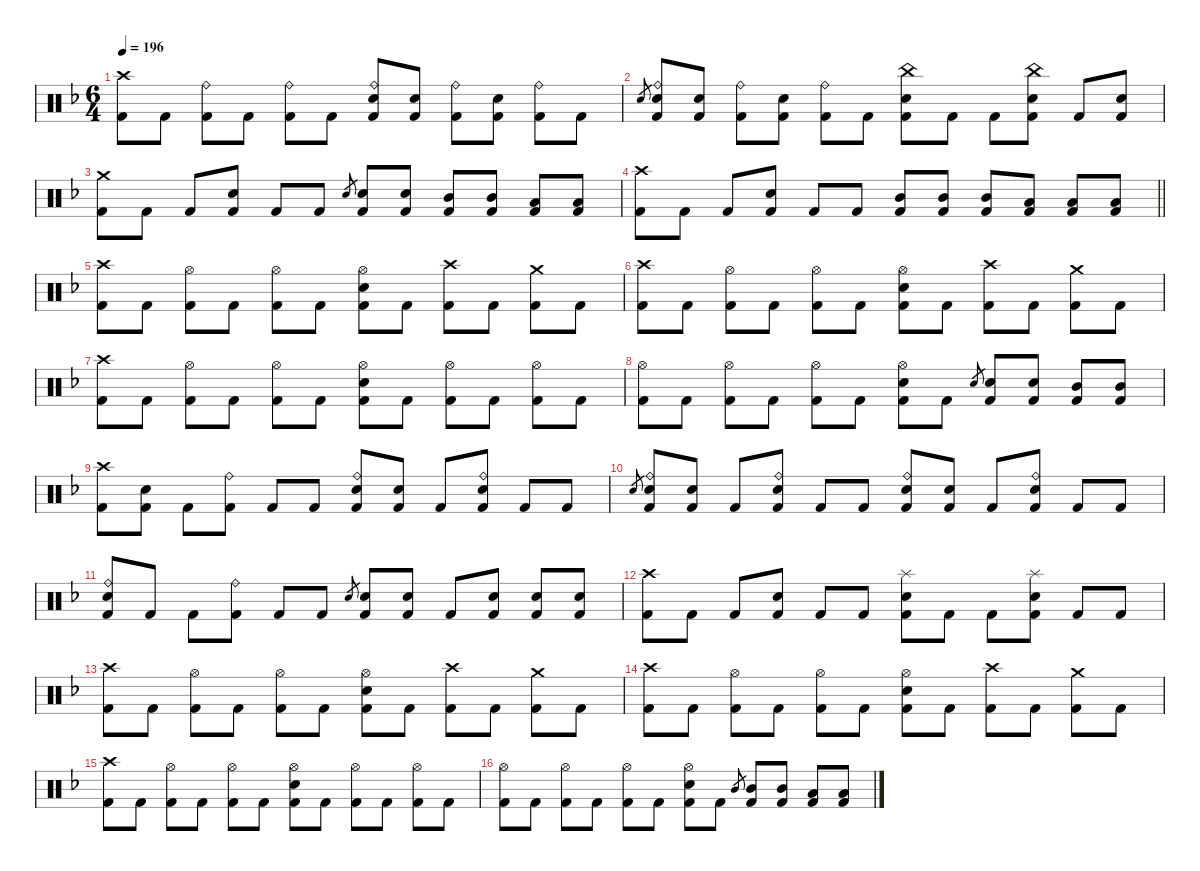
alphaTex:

\defaultSystemsLayout 4
\hideDynamics
\bracketExtendMode nobrackets
\singleTrackTrackNamePolicy hidden
\multiTrackTrackNamePolicy hidden
\firstSystemTrackNameMode fullname
\firstSystemTrackNameOrientation horizontal
\otherSystemsTrackNameOrientation horizontal
\track ("Percussion" "drm.") {mute instrument percussion}
\staff {score}
\articulation defaults
\ts (6 4)
\tempo 196
\clef neutral
\ks dminor
("Crash high (hit)"{acc forcenatural} "Kick (hit) 2"{acc forcenatural}).8{dy f} "Kick (hit) 2"{acc forcenatural}.8 ("Ride (bell)"{acc forcenatural} "Kick (hit) 2"{acc forcenatural}).8 "Kick (hit) 2"{acc forcenatural}.8 ("Ride (bell)"{acc forcenatural} "Kick (hit) 2"{acc forcenatural}).8 "Kick (hit) 2"{acc forcenatural}.8 ("Ride (bell)"{acc forcenatural} "Snare (hit) 2"{acc forcenatural} "Kick (hit) 2"{acc forcenatural}).8 ("Snare (hit) 2"{acc forcenatural} "Kick (hit) 2"{acc forcenatural}).8 ("Ride (bell)"{acc forcenatural} "Kick (hit) 2"{acc forcenatural}).8 ("Snare (hit) 2"{acc forcenatural} "Kick (hit) 2"{acc forcenatural}).8 ("Ride (bell)"{acc forcenatural} "Kick (hit) 2"{acc forcenatural}).8 "Kick (hit) 2"{acc forcenatural}.8 |
"Electric Snare (hit)"{acc forcenatural}.8{gr dy mf} ("Ride (bell)"{acc forcenatural} "Snare (hit) 2"{acc forcenatural} "Kick (hit) 2"{acc forcenatural}).8{dy f} ("Snare (hit) 2"{acc forcenatural} "Kick (hit) 2"{acc forcenatural}).8 ("Ride (bell)"{acc forcenatural} "Kick (hit) 2"{acc forcenatural}).8 ("Snare (hit) 2"{acc forcenatural} "Kick (hit) 2"{acc forcenatural}).8 ("Ride (bell)"{acc forcenatural} "Kick (hit) 2"{acc forcenatural}).8 "Kick (hit) 2"{acc forcenatural}.8 ("China (hit)"{acc forcenatural} "Snare (hit) 2"{acc forcenatural} "Kick (hit) 2"{acc forcenatural}).8 "Kick (hit) 2"{acc forcenatural}.8 "Kick (hit) 2"{acc forcenatural}.8 ("China (hit)"{acc forcenatural} "Snare (hit) 2"{acc forcenatural} "Kick (hit) 2"{acc forcenatural}).8 "Kick (hit) 2"{acc forcenatural}.8 ("Snare (hit) 2"{acc forcenatural} "Kick (hit) 2"{acc forcenatural}).8 |
("Crash medium (hit)"{acc forcenatural} "Kick (hit) 2"{acc forcenatural}).8 "Kick (hit) 2"{acc forcenatural}.8 "Kick (hit) 2"{acc forcenatural}.8 ("Snare (hit) 2"{acc forcenatural} "Kick (hit) 2"{acc forcenatural}).8 "Kick (hit) 2"{acc forcenatural}.8 "Kick (hit) 2"{acc forcenatural}.8 "Electric Snare (hit)"{acc forcenatural}.8{gr dy mf} ("Snare (hit) 2"{acc forcenatural} "Kick (hit) 2"{acc forcenatural}).8{dy f} ("Snare (hit) 2"{acc forcenatural} "Kick (hit) 2"{acc forcenatural}).8 ("Mid Tom (hit)"{acc forcenatural} "Kick (hit) 2"{acc forcenatural}).8 ("Mid Tom (hit)"{acc forcenatural} "Kick (hit) 2"{acc forcenatural}).8 ("Low Tom (hit)"{acc forcenatural} "Kick (hit) 2"{acc forcenatural}).8 ("Low Tom (hit)"{acc forcenatural} "Kick (hit) 2"{acc forcenatural}).8 |
\barLineRight lightlight
("Crash high (hit)"{acc forcenatural} "Kick (hit) 2"{acc forcenatural}).8 "Kick (hit) 2"{acc forcenatural}.8 "Kick (hit) 2"{acc forcenatural}.8 ("Snare (hit) 2"{acc forcenatural} "Kick (hit) 2"{acc forcenatural}).8{dy mf} "Kick (hit) 2"{acc forcenatural}.8{dy f} "Kick (hit) 2"{acc forcenatural}.8 ("Mid Tom (hit)"{acc forcenatural} "Kick (hit) 2"{acc forcenatural}).8 ("Mid Tom (hit)"{acc forcenatural} "Kick (hit) 2"{acc forcenatural}).8 ("Mid Tom (hit)"{acc forcenatural} "Kick (hit) 2"{acc forcenatural}).8 ("Low Tom (hit)"{acc forcenatural} "Kick (hit) 2"{acc forcenatural}).8 ("Low Tom (hit)"{acc forcenatural} "Kick (hit) 2"{acc forcenatural}).8 ("Low Tom (hit)"{acc forcenatural} "Kick (hit) 2"{acc forcenatural}).8 |
("Crash high (hit)"{acc forcenatural} "Kick (hit) 2"{acc forcenatural}).8 "Kick (hit) 2"{acc forcenatural}.8 ("Hi-Hat (open)"{acc forcenatural} "Kick (hit) 2"{acc forcenatural}).8 "Kick (hit) 2"{acc forcenatural}.8 ("Hi-Hat (open)"{acc forcenatural} "Kick (hit) 2"{acc forcenatural}).8 "Kick (hit) 2"{acc forcenatural}.8 ("Hi-Hat (open)"{acc forcenatural} "Snare (hit) 2"{acc forcenatural} "Kick (hit) 2"{acc forcenatural}).8 "Kick (hit) 2"{acc forcenatural}.8 ("Crash high (hit)"{acc forcenatural} "Kick (hit) 2"{acc forcenatural}).8 "Kick (hit) 2"{acc forcenatural}.8 ("Crash medium (hit)"{acc forcenatural} "Kick (hit) 2"{acc forcenatural}).8 "Kick (hit) 2"{acc forcenatural}.8 |
("Crash high (hit)"{acc forcenatural} "Kick (hit) 2"{acc forcenatural}).8{dy mf} "Kick (hit) 2"{acc forcenatural}.8{dy f} ("Hi-Hat (open)"{acc forcenatural} "Kick (hit) 2"{acc forcenatural}).8 "Kick (hit) 2"{acc forcenatural}.8 ("Hi-Hat (open)"{acc forcenatural} "Kick (hit) 2"{acc forcenatural}).8 "Kick (hit) 2"{acc forcenatural}.8 ("Hi-Hat (open)"{acc forcenatural} "Snare (hit) 2"{acc forcenatural} "Kick (hit) 2"{acc forcenatural}).8 "Kick (hit) 2"{acc forcenatural}.8 ("Crash high (hit)"{acc forcenatural} "Kick (hit) 2"{acc forcenatural}).8 "Kick (hit) 2"{acc forcenatural}.8 ("Crash medium (hit)"{acc forcenatural} "Kick (hit) 2"{acc forcenatural}).8 "Kick (hit) 2"{acc forcenatural}.8 |
("Crash high (hit)"{acc forcenatural} "Kick (hit) 2"{acc forcenatural}).8{dy mf} "Kick (hit) 2"{acc forcenatural}.8{dy f} ("Hi-Hat (open)"{acc forcenatural} "Kick (hit) 2"{acc forcenatural}).8 "Kick (hit) 2"{acc forcenatural}.8 ("Hi-Hat (open)"{acc forcenatural} "Kick (hit) 2"{acc forcenatural}).8 "Kick (hit) 2"{acc forcenatural}.8 ("Hi-Hat (open)"{acc forcenatural} "Snare (hit) 2"{acc forcenatural} "Kick (hit) 2"{acc forcenatural}).8 "Kick (hit) 2"{acc forcenatural}.8 ("Hi-Hat (open)"{acc forcenatural} "Kick (hit) 2"{acc forcenatural}).8 "Kick (hit) 2"{acc forcenatural}.8 ("Hi-Hat (open)"{acc forcenatural} "Kick (hit) 2"{acc forcenatural}).8 "Kick (hit) 2"{acc forcenatural}.8 |
("Hi-Hat (open)"{acc forcenatural} "Kick (hit) 2"{acc forcenatural}).8 "Kick (hit) 2"{acc forcenatural}.8 ("Hi-Hat (open)"{acc forcenatural} "Kick (hit) 2"{acc forcenatural}).8 "Kick (hit) 2"{acc forcenatural}.8 ("Hi-Hat (open)"{acc forcenatural} "Kick (hit) 2"{acc forcenatural}).8 "Kick (hit) 2"{acc forcenatural}.8 ("Hi-Hat (open)"{acc forcenatural} "Snare (hit) 2"{acc forcenatural} "Kick (hit) 2"{acc forcenatural}).8 "Kick (hit) 2"{acc forcenatural}.8 "Electric Snare (hit)"{acc forcenatural}.8{gr dy mf} ("Snare (hit) 2"{acc forcenatural} "Kick (hit) 2"{acc forcenatural}).8{dy f} ("Snare (hit) 2"{acc forcenatural} "Kick (hit) 2"{acc forcenatural}).8 ("Mid Tom (hit)"{acc forcenatural} "Kick (hit) 2"{acc forcenatural}).8 ("Mid Tom (hit)"{acc forcenatural} "Kick (hit) 2"{acc forcenatural}).8 |
("Crash high (hit)"{acc forcenatural} "Kick (hit) 2"{acc forcenatural}).8 ("Snare (hit) 2"{acc forcenatural} "Kick (hit) 2"{acc forcenatural}).8 "Kick (hit) 2"{acc forcenatural}.8 ("Ride (bell)"{acc forcenatural} "Kick (hit) 2"{acc forcenatural}).8 "Kick (hit) 2"{acc forcenatural}.8 "Kick (hit) 2"{acc forcenatural}.8 ("Ride (bell)"{acc forcenatural} "Snare (hit) 2"{acc forcenatural} "Kick (hit) 2"{acc forcenatural}).8 ("Snare (hit) 2"{acc forcenatural} "Kick (hit) 2"{acc forcenatural}).8 "Kick (hit) 2"{acc forcenatural}.8 ("Ride (bell)"{acc forcenatural} "Snare (hit) 2"{acc forcenatural} "Kick (hit) 2"{acc forcenatural}).8{dy mp} "Kick (hit) 2"{acc forcenatural}.8{dy f} "Kick (hit) 2"{acc forcenatural}.8 |
"Electric Snare (hit)"{acc forcenatural}.8{gr dy mf} ("Ride (bell)"{acc forcenatural} "Snare (hit) 2"{acc forcenatural} "Kick (hit) 2"{acc forcenatural}).8{dy mp} ("Snare (hit) 2"{acc forcenatural} "Kick (hit) 2"{acc forcenatural}).8{dy f} "Kick (hit) 2"{acc forcenatural}.8 ("Ride (bell)"{acc forcenatural} "Snare (hit) 2"{acc forcenatural} "Kick (hit) 2"{acc forcenatural}).8 "Kick (hit) 2"{acc forcenatural}.8 "Kick (hit) 2"{acc forcenatural}.8 ("Ride (bell)"{acc forcenatural} "Snare (hit) 2"{acc forcenatural} "Kick (hit) 2"{acc forcenatural}).8{dy mf} ("Snare (hit) 2"{acc forcenatural} "Kick (hit) 2"{acc forcenatural}).8{dy f} "Kick (hit) 2"{acc forcenatural}.8 ("Ride (bell)"{acc forcenatural} "Snare (hit) 2"{acc forcenatural} "Kick (hit) 2"{acc forcenatural}).8 "Kick (hit) 2"{acc forcenatural}.8 "Kick (hit) 2"{acc forcenatural}.8 |
("Ride (bell)"{acc forcenatural} "Snare (hit) 2"{acc forcenatural} "Kick (hit) 2"{acc forcenatural}).8 "Kick (hit) 2"{acc forcenatural}.8 "Kick (hit) 2"{acc forcenatural}.8 ("Ride (bell)"{acc forcenatural} "Kick (hit) 2"{acc forcenatural}).8 "Kick (hit) 2"{acc forcenatural}.8 "Kick (hit) 2"{acc forcenatural}.8 "Electric Snare (hit)"{acc forcenatural}.8{gr dy mf} ("Snare (hit) 2"{acc forcenatural} "Kick (hit) 2"{acc forcenatural}).8{dy f} ("Snare (hit) 2"{acc forcenatural} "Kick (hit) 2"{acc forcenatural}).8 "Kick (hit) 2"{acc forcenatural}.8 ("Snare (hit) 2"{acc forcenatural} "Kick (hit) 2"{acc forcenatural}).8 ("Snare (hit) 2"{acc forcenatural} "Kick (hit) 2"{acc forcenatural}).8 ("Snare (hit) 2"{acc forcenatural} "Kick (hit) 2"{acc forcenatural}).8 |
("Crash high (hit)"{acc forcenatural} "Kick (hit) 2"{acc forcenatural}).8 "Kick (hit) 2"{acc forcenatural}.8 "Kick (hit) 2"{acc forcenatural}.8 ("Snare (hit) 2"{acc forcenatural} "Kick (hit) 2"{acc forcenatural}).8{dy mf} "Kick (hit) 2"{acc forcenatural}.8{dy f} "Kick (hit) 2"{acc forcenatural}.8 ("Splash (hit)"{acc forcenatural} "Snare (hit) 2"{acc forcenatural} "Kick (hit) 2"{acc forcenatural}).8 "Kick (hit) 2"{acc forcenatural}.8 "Kick (hit) 2"{acc forcenatural}.8 ("Splash (hit)"{acc forcenatural} "Snare (hit) 2"{acc forcenatural} "Kick (hit) 2"{acc forcenatural}).8 "Kick (hit) 2"{acc forcenatural}.8 "Kick (hit) 2"{acc forcenatural}.8 |
("Crash high (hit)"{acc forcenatural} "Kick (hit) 2"{acc forcenatural}).8 "Kick (hit) 2"{acc forcenatural}.8 ("Hi-Hat (open)"{acc forcenatural} "Kick (hit) 2"{acc forcenatural}).8 "Kick (hit) 2"{acc forcenatural}.8 ("Hi-Hat (open)"{acc forcenatural} "Kick (hit) 2"{acc forcenatural}).8 "Kick (hit) 2"{acc forcenatural}.8 ("Hi-Hat (open)"{acc forcenatural} "Snare (hit) 2"{acc forcenatural} "Kick (hit) 2"{acc forcenatural}).8 "Kick (hit) 2"{acc forcenatural}.8 ("Crash high (hit)"{acc forcenatural} "Kick (hit) 2"{acc forcenatural}).8 "Kick (hit) 2"{acc forcenatural}.8 ("Crash medium (hit)"{acc forcenatural} "Kick (hit) 2"{acc forcenatural}).8 "Kick (hit) 2"{acc forcenatural}.8 |
("Crash high (hit)"{acc forcenatural} "Kick (hit) 2"{acc forcenatural}).8{dy mf} "Kick (hit) 2"{acc forcenatural}.8{dy f} ("Hi-Hat (open)"{acc forcenatural} "Kick (hit) 2"{acc forcenatural}).8 "Kick (hit) 2"{acc forcenatural}.8 ("Hi-Hat (open)"{acc forcenatural} "Kick (hit) 2"{acc forcenatural}).8 "Kick (hit) 2"{acc forcenatural}.8 ("Hi-Hat (open)"{acc forcenatural} "Snare (hit) 2"{acc forcenatural} "Kick (hit) 2"{acc forcenatural}).8 "Kick (hit) 2"{acc forcenatural}.8 ("Crash high (hit)"{acc forcenatural} "Kick (hit) 2"{acc forcenatural}).8 "Kick (hit) 2"{acc forcenatural}.8 ("Crash medium (hit)"{acc forcenatural} "Kick (hit) 2"{acc forcenatural}).8 "Kick (hit) 2"{acc forcenatural}.8 |
("Crash high (hit)"{acc forcenatural} "Kick (hit) 2"{acc forcenatural}).8{dy mf} "Kick (hit) 2"{acc forcenatural}.8{dy f} ("Hi-Hat (open)"{acc forcenatural} "Kick (hit) 2"{acc forcenatural}).8 "Kick (hit) 2"{acc forcenatural}.8 ("Hi-Hat (open)"{acc forcenatural} "Kick (hit) 2"{acc forcenatural}).8 "Kick (hit) 2"{acc forcenatural}.8 ("Hi-Hat (open)"{acc forcenatural} "Snare (hit) 2"{acc forcenatural} "Kick (hit) 2"{acc forcenatural}).8 "Kick (hit) 2"{acc forcenatural}.8 ("Hi-Hat (open)"{acc forcenatural} "Kick (hit) 2"{acc forcenatural}).8 "Kick (hit) 2"{acc forcenatural}.8 ("Hi-Hat (open)"{acc forcenatural} "Kick (hit) 2"{acc forcenatural}).8 "Kick (hit) 2"{acc forcenatural}.8 |
("Hi-Hat (open)"{acc forcenatural} "Kick (hit) 2"{acc forcenatural}).8 "Kick (hit) 2"{acc forcenatural}.8 ("Hi-Hat (open)"{acc forcenatural} "Kick (hit) 2"{acc forcenatural}).8 "Kick (hit) 2"{acc forcenatural}.8 ("Hi-Hat (open)"{acc forcenatural} "Kick (hit) 2"{acc forcenatural}).8 "Kick (hit) 2"{acc forcenatural}.8 ("Hi-Hat (open)"{acc forcenatural} "Snare (hit) 2"{acc forcenatural} "Kick (hit) 2"{acc forcenatural}).8 "Kick (hit) 2"{acc forcenatural}.8 "Mid Tom (hit)"{acc forcenatural}.8{gr dy mf} ("Mid Tom (hit)"{acc forcenatural} "Kick (hit) 2"{acc forcenatural}).8{dy f} ("Mid Tom (hit)"{acc forcenatural} "Kick (hit) 2"{acc forcenatural}).8 ("Low Tom (hit)"{acc forcenatural} "Kick (hit) 2"{acc forcenatural}).8 ("Low Tom (hit)"{acc forcenatural} "Kick (hit) 2"{acc forcenatural}).8
